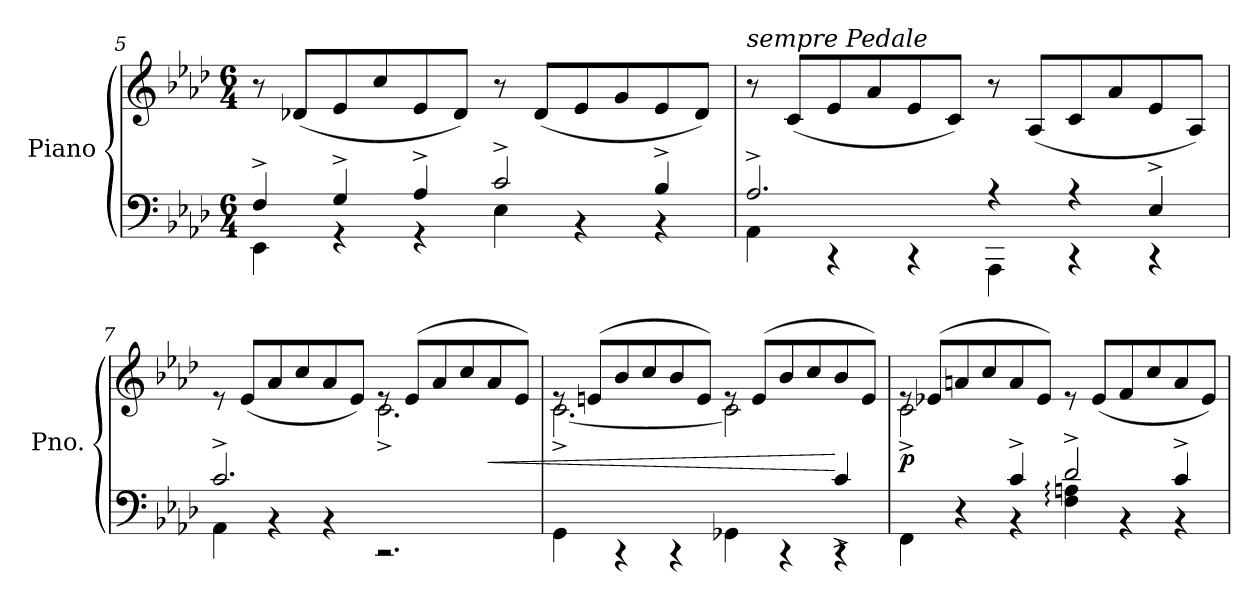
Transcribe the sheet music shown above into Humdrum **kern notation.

**kern	**kern	**dynam
*part1	*part1	*part1
*staff2	*staff1	*staff1/2
*I"Piano	*	*
*I'Pno.	*	*
*clefF4	*clefG2	*
*k[b-e-a-d-]	*k[b-e-a-d-]	*
*M6/4	*M6/4	*
=5	=5	=5
*^	*	*
4F^/	4EE-:\	8r	.
.	.	(8d-X/L	.
4G^/	4r	8e-/	.
.	.	8cc/	.
4A-^/	4r	8e-/	.
.	.	8d-/J)	.
2c^/	4E-:\	8r	.
.	.	(8d-/L	.
.	4r	8e-/	.
.	.	8g/	.
4B-^/	4r	8e-/	.
.	.	8d-/J)	.
!!LO:LB:g=z
=6	=6	=6	=6
!	!	!LO:TX:a:i:t=sempre Pedale	!
2.A-^/	4AA-\	8r	.
.	.	(8c/L	.
.	4r	8e-/	.
.	.	8a-/	.
.	4r	8e-/	.
.	.	8c/J)	.
4r	4AAA-\	8r	.
.	.	(8A-/L	.
4r	4r	8c/	.
.	.	8a-/	.
4E-^/	4r	8e-/	.
.	.	8A-/J)	.
=7	=7	=7	=7
*	*	*^	*
2.c^/	4AA-:\	8re	2.ryy	.
.	.	(8e-/L	.	.
.	4r	8a-/	.	.
.	.	8cc/	.	.
.	4r	8a-/	.	.
.	.	8e-/J)	.	.
2.rCC	2.ryy	8re	2.c^\	.
.	.	(8e-/L	.	.
.	.	8a-/	.	.
.	.	8cc/	.	.
!	!	!	!	!LO:HP:b
.	.	8a-/	.	<
.	.	8e-/J)	.	.
=8	=8	=8	=8	=8
4GG\	4ryy	8re	[2.c^\	.
.	.	(8en/L	.	.
*v	*v	*	*	*
4rCC	8b-/	.	.
.	8cc/	.	.
4rCC	8b-/	.	.
.	8e/J)	.	.
4GG-X\	8re	2c\]	.
.	(8e/L	.	.
4rCC	8b-/	.	.
.	8cc/	.	.
*^	*	*	*
4rCC	4c^/	8b-/	4ryy	[
.	.	8e/J)	.	.
!!LO:LB:g=z	!!
=9	=9	=9	=9	=9
!	!	!	!	!LO:DY:b
4FF\	4ryy	8re	2c^\	p
.	.	(8e-X/L	.	.
4ryy	4r	8an/	.	.
.	.	8cc/	.	.
4c^/	4r	8a/	1ryy	.
.	.	8e-/J)	.	.
2d-^/	4F\: 4An\:	8re	.	.
.	.	(8e-/L	.	.
.	4r	8f/	.	.
.	.	8cc/	.	.
4c^/	4r	8a/	.	.
.	.	8e-/J)	.	.
*v	*v	*	*	*
*	*v	*v	*
=	=	=
*-	*-	*-
